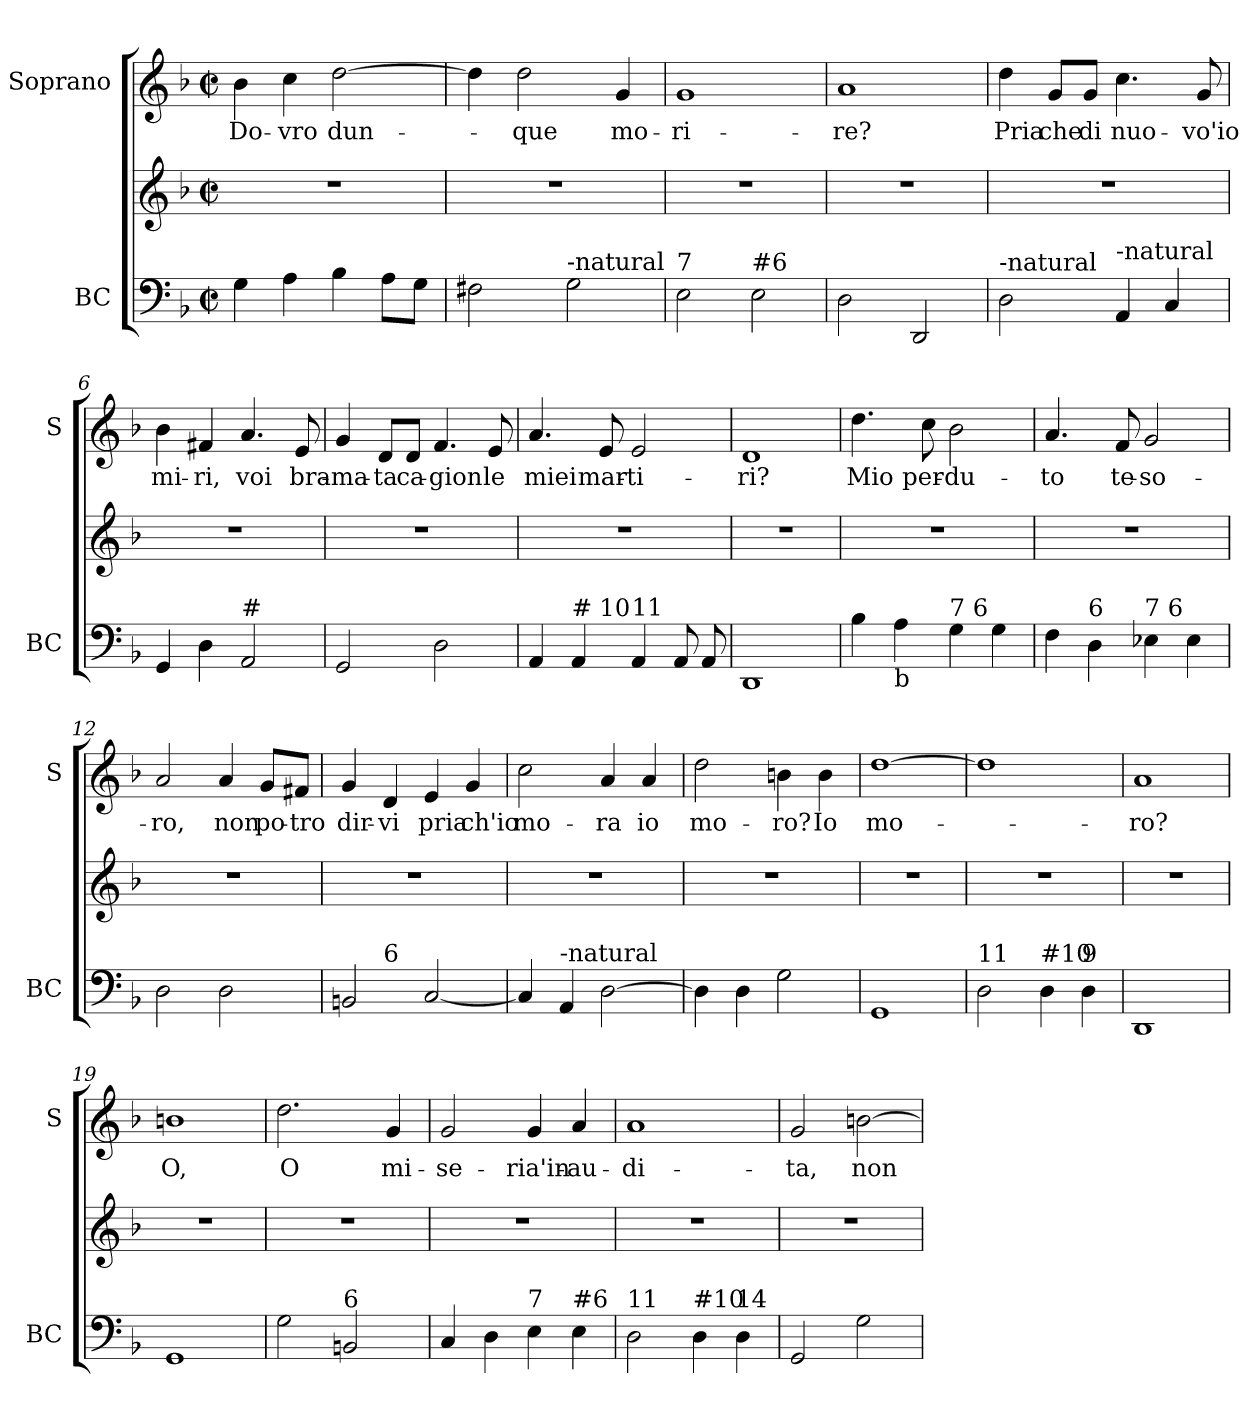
**kern	**kern	**kern	**text
*part2	*part2	*part1	*part1
*staff3	*staff2	*staff1	*staff1
*I"BC	*	*I"Soprano	*
*I'BC	*	*I'S	*
*clefF4	*clefG2	*clefG2	*
*k[b-]	*k[b-]	*k[b-]	*
*F:	*F:	*F:	*
*M2/2	*M2/2	*M2/2	*
*met(c|)	*met(c|)	*met(c|)	*
=1	=1	=1	=1
!	!	!	!LO:LY:b
4G\	1r	4b-\	Do-
!	!	!	!LO:LY:b
4A\	.	4cc\	-vro
!	!	!	!LO:LY:b
4B-\	.	[2dd\	dun-
8A\L	.	.	.
8G\J	.	.	.
=2	=2	=2	=2
2F#X\	1r	4dd\]	.
!	!	!	!LO:LY:b
.	.	2dd\	-que
!LO:TX:a:t=-natural	!	!	!
2G\	.	.	.
!	!	!	!LO:LY:b
.	.	4g/	mo-
=3	=3	=3	=3
!LO:TX:a:t=7	!	!	!
!	!	!	!LO:LY:b
2E\	1r	1g	-ri-
!LO:TX:a:t=#6	!	!	!
2E\	.	.	.
=4	=4	=4	=4
!	!	!	!LO:LY:b
2D\	1r	1a	-re?
2DD/	.	.	.
=5	=5	=5	=5
!LO:TX:a:t=-natural	!	!	!
!	!	!	!LO:LY:b
2D\	1r	4dd\	Pria
!	!	!	!LO:LY:b
.	.	8g/L	che
!	!	!	!LO:LY:b
.	.	8g/J	di
!LO:TX:a:t=-natural	!	!	!
!	!	!	!LO:LY:b
4AA/	.	4.cc\	nuo-
4C/	.	.	.
!	!	!	!LO:LY:b
.	.	8g/	-vo'io
!!LO:LB:g=z
=6	=6	=6	=6
!	!	!	!LO:LY:b
4GG/	1r	4b-\	mi-
!	!	!	!LO:LY:b
4D\	.	4f#X/	-ri,
!LO:TX:a:t=#	!	!	!
!	!	!	!LO:LY:b
2AA/	.	4.a/	voi
!	!	!	!LO:LY:b
.	.	8e/	bra-
=7	=7	=7	=7
!	!	!	!LO:LY:b
2GG/	1r	4g/	-ma-
!	!	!	!LO:LY:b
.	.	8d/L	-ta
!	!	!	!LO:LY:b
.	.	8d/J	ca-
!	!	!	!LO:LY:b
2D\	.	4.f/	-gion
!	!	!	!LO:LY:b
.	.	8e/	le
=8	=8	=8	=8
!	!	!	!LO:LY:b
*^	*	*	*
4AA/	4.ryy	1r	4.a/	miei
!LO:TX:a:t=#	!	!	!	!
4AA/	.	.	.	.
!	!LO:TX:a:t=10	!	!	!
!	!	!	!	!LO:LY:b
.	2ryy	.	8e/	mar-
!LO:TX:a:t=11	!	!	!	!
!	!	!	!	!LO:LY:b
4AA/	.	.	2e/	-ti-
8AA/	.	.	.	.
8AA/	8ryy	.	.	.
=9	=9	=9	=9	=9
!LO:TX:a:t=#10	!	!	!	!
!LO:TX:a:t=14	!	!	!	!
!	!	!	!	!LO:LY:b
*v	*v	*	*	*
1DD	1r	1d	-ri?
=10	=10	=10	=10
!	!	!	!LO:LY:b
4B-\	1r	4.dd\	Mio
!LO:TX:b:t=b	!	!	!
4A\	.	.	.
!	!	!	!LO:LY:b
.	.	8cc\	per-
!LO:TX:a:t=7     6	!	!	!
!	!	!	!LO:LY:b
4G\	.	2b-\	-du-
4G\	.	.	.
!!LO:LB:g=z
=11	=11	=11	=11
!	!	!	!LO:LY:b
4F\	1r	4.a/	-to
!LO:TX:a:t=6	!	!	!
4D\	.	.	.
!	!	!	!LO:LY:b
.	.	8f/	te-
!LO:TX:a:t=7    6	!	!	!
!	!	!	!LO:LY:b
4E-X\	.	2g/	-so-
4E-\	.	.	.
=12	=12	=12	=12
!	!	!	!LO:LY:b
2D\	1r	2a/	-ro,
!	!	!	!LO:LY:b
2D\	.	4a/	non
!	!	!	!LO:LY:b
.	.	8g/L	po-
!	!	!	!LO:LY:b
.	.	8f#X/J	-tro
=13	=13	=13	=13
!	!	!	!LO:LY:b
*^	*	*	*
2BBn/	4ryy	1r	4g/	dir-
!	!LO:TX:a:t=6	!	!	!
!	!	!	!	!LO:LY:b
.	2.ryy	.	4d/	-vi
!	!	!	!	!LO:LY:b
[2C/	.	.	4e/	pria
!	!	!	!	!LO:LY:b
.	.	.	4g/	ch'io
=14	=14	=14	=14	=14
!	!	!	!	!LO:LY:b
*v	*v	*	*	*
4C/]	1r	2cc\	mo-
!LO:TX:a:t=-natural	!	!	!
4AA/	.	.	.
!	!	!	!LO:LY:b
[2D\	.	4a/	-ra
!	!	!	!LO:LY:b
.	.	4a/	io
=15	=15	=15	=15
!	!	!	!LO:LY:b
4D\]	1r	2dd\	mo-
4D\	.	.	.
!	!	!	!LO:LY:b
2G\	.	4bn\	-ro?
!	!	!	!LO:LY:b
.	.	4b\	Io
=16	=16	=16	=16
!	!	!	!LO:LY:b
1GG	1r	[1dd	mo-
!!LO:PB:g=z
=17	=17	=17	=17
!LO:TX:a:t=11	!	!	!
2D\	1r	1dd]	.
!LO:TX:a:t=#10	!	!	!
4D\	.	.	.
!LO:TX:a:t=9	!	!	!
4D\	.	.	.
=18	=18	=18	=18
!	!	!	!LO:LY:b
1DD	1r	1a	-ro?
=19	=19	=19	=19
!	!	!	!LO:LY:b
1GG	1r	1bn	O,
=20	=20	=20	=20
!	!	!	!LO:LY:b
2G\	1r	2.dd\	O
!LO:TX:a:t=6	!	!	!
2BBn/	.	.	.
!	!	!	!LO:LY:b
.	.	4g/	mi-
=21	=21	=21	=21
!	!	!	!LO:LY:b
4C/	1r	2g/	-se-
4D\	.	.	.
!LO:TX:a:t=7	!	!	!
!	!	!	!LO:LY:b
4E\	.	4g/	-ria'in-
!LO:TX:a:t=#6	!	!	!
!	!	!	!LO:LY:b
4E\	.	4a/	-au-
=22	=22	=22	=22
!LO:TX:a:t=11	!	!	!
!	!	!	!LO:LY:b
2D\	1r	1a	-di-
!LO:TX:a:t=#10	!	!	!
4D\	.	.	.
!LO:TX:a:t=14	!	!	!
4D\	.	.	.
!!LO:LB:g=z
=23	=23	=23	=23
!	!	!	!LO:LY:b
2GG/	1r	2g/	-ta,
!	!	!	!LO:LY:b
2G\	.	[2bn\	non
=	=	=	=
*-	*-	*-	*-
